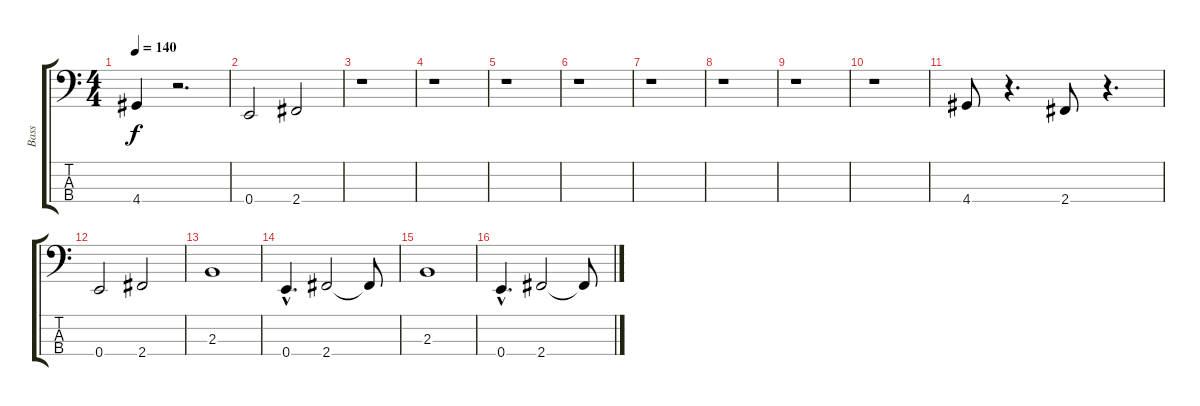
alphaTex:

\track ("Bass" "Bass") {instrument electricbasspick}
\staff {score tabs}
\tuning (G2 D2 A1 E1) {hide}
\ts (4 4)
\tempo 140
\clef f4
\ks c
4.4.4{dy f} r.2{d} |
0.4.2 2.4.2 |
r.1 |
r.1 |
r.1 |
r.1 |
r.1 |
r.1 |
r.1 |
r.1 |
4.4.8 r.4{d} 2.4.8 r.4{d} |
0.4.2 2.4.2 |
2.3.1 |
0.4{hac}.4{d} 2.4.2 2.4{t}.8 |
2.3.1 |
0.4{hac}.4{d} 2.4.2 2.4{t}.8
